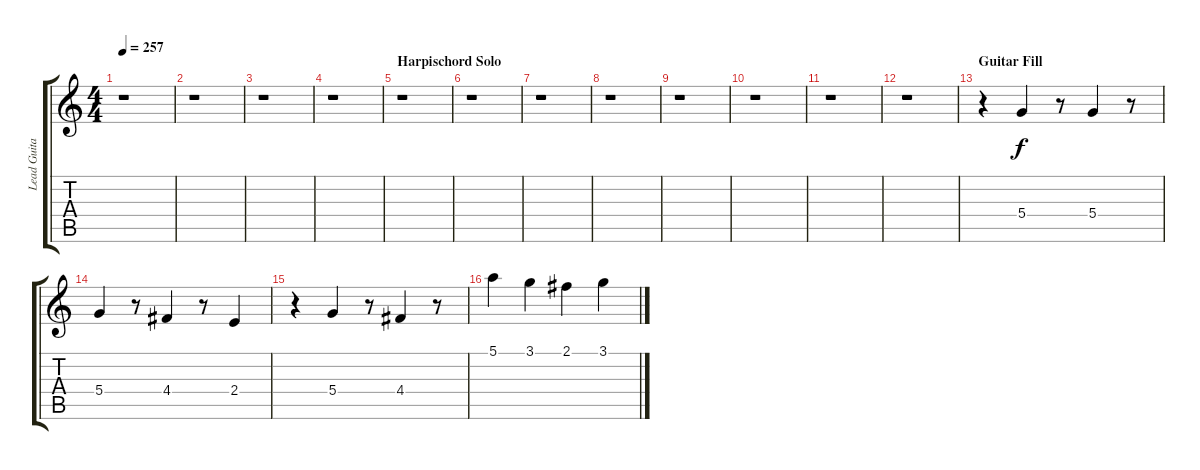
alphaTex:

\track ("Lead Guitar" "Lead Guita") {instrument distortionguitar}
\staff {score tabs}
\tuning (E4 B3 G3 D3 A2 E2) {hide}
\ts (4 4)
\tempo 257
\clef g2
\ks c
r.1{dy f} |
r.1 |
r.1 |
r.1 |
\section ("" "Harpischord Solo")
r.1 |
r.1 |
r.1 |
r.1 |
r.1 |
r.1 |
r.1 |
r.1 |
\section ("" "Guitar Fill")
r.4 5.4.4 r.8 5.4.4 r.8 |
5.4.4 r.8 4.4.4 r.8 2.4.4 |
r.4 5.4.4 r.8 4.4.4 r.8 |
5.1.4 3.1.4 2.1.4 3.1.4
